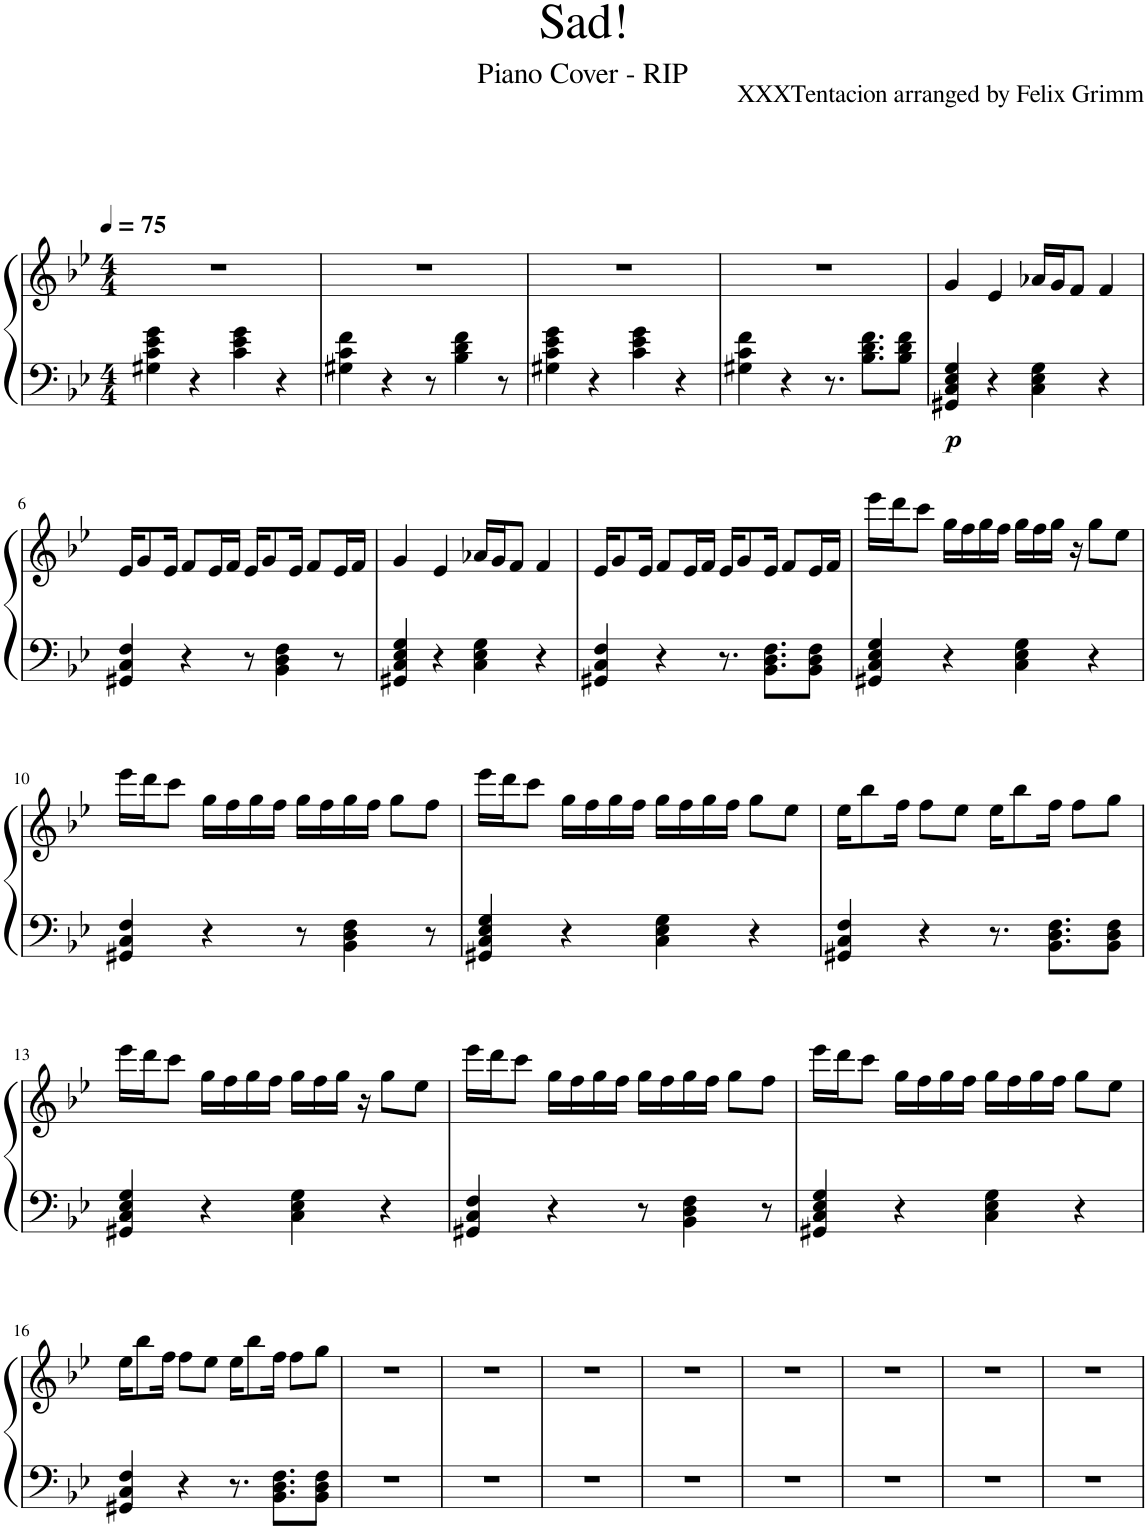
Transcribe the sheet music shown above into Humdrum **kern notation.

**kern	**kern	**dynam
*part1	*part1	*part1
*staff2	*staff1	*staff1/2
*I"Klavier	*	*
*I'Klav.	*	*
*clefF4	*clefG2	*
*k[b-e-]	*k[b-e-]	*
*M4/4	*M4/4	*
*MM75	*MM75	*
=1	=1	=1
4G#X\ 4c\ 4e-\ 4g\	1r	.
4r	.	.
4c\ 4e-\ 4g\	.	.
4r	.	.
=2	=2	=2
4G#X\ 4c\ 4f\	1r	.
4r	.	.
8r	.	.
4B-\ 4d\ 4f\	.	.
8r	.	.
=3	=3	=3
4G#X\ 4c\ 4e-\ 4g\	1r	.
4r	.	.
4c\ 4e-\ 4g\	.	.
4r	.	.
=4	=4	=4
4G#X\ 4c\ 4f\	1r	.
4r	.	.
8.r	.	.
8.B-\ 8.d\ 8.f\L	.	.
8B-\ 8d\ 8f\J	.	.
=5	=5	=5
!	!	!LO:DY:b=2
4GG#X/ 4C/ 4E-/ 4G/	4g/	p
4r	4e-/	.
4C\ 4E-\ 4G\	16a-X/LL	.
.	16g/J	.
.	8f/J	.
4r	4f/	.
!!LO:LB:g=z
=6	=6	=6
4GG#X/ 4C/ 4F/	16e-/KL	.
.	8g/	.
.	16e-/Jk	.
4r	8f/L	.
.	16e-/L	.
.	16f/JJ	.
8r	16e-/KL	.
.	8g/	.
4BB-\ 4D\ 4F\	.	.
.	16e-/Jk	.
.	8f/L	.
8r	16e-/L	.
.	16f/JJ	.
=7	=7	=7
4GG#X/ 4C/ 4E-/ 4G/	4g/	.
4r	4e-/	.
4C\ 4E-\ 4G\	16a-X/LL	.
.	16g/J	.
.	8f/J	.
4r	4f/	.
=8	=8	=8
4GG#X/ 4C/ 4F/	16e-/KL	.
.	8g/	.
.	16e-/Jk	.
4r	8f/L	.
.	16e-/L	.
.	16f/JJ	.
8.r	16e-/KL	.
.	8g/	.
8.BB-\ 8.D\ 8.F\L	16e-/Jk	.
.	8f/L	.
8BB-\ 8D\ 8F\J	16e-/L	.
.	16f/JJ	.
=9	=9	=9
4GG#X/ 4C/ 4E-/ 4G/	16eee-\LL	.
.	16ddd\J	.
.	8ccc\J	.
4r	16gg\LL	.
.	16ff\	.
.	16gg\	.
.	16ff\JJ	.
4C\ 4E-\ 4G\	16gg\LL	.
.	16ff\	.
.	16gg\JJ	.
.	16r	.
4r	8gg\L	.
.	8ee-\J	.
!!LO:LB:g=z
=10	=10	=10
4GG#X/ 4C/ 4F/	16eee-\LL	.
.	16ddd\J	.
.	8ccc\J	.
4r	16gg\LL	.
.	16ff\	.
.	16gg\	.
.	16ff\JJ	.
8r	16gg\LL	.
.	16ff\	.
4BB-\ 4D\ 4F\	16gg\	.
.	16ff\JJ	.
.	8gg\L	.
8r	8ff\J	.
=11	=11	=11
4GG#X/ 4C/ 4E-/ 4G/	16eee-\LL	.
.	16ddd\J	.
.	8ccc\J	.
4r	16gg\LL	.
.	16ff\	.
.	16gg\	.
.	16ff\JJ	.
4C\ 4E-\ 4G\	16gg\LL	.
.	16ff\	.
.	16gg\	.
.	16ff\JJ	.
4r	8gg\L	.
.	8ee-\J	.
=12	=12	=12
4GG#X/ 4C/ 4F/	16ee-\KL	.
.	8bb-\	.
.	16ff\Jk	.
4r	8ff\L	.
.	8ee-\J	.
8.r	16ee-\KL	.
.	8bb-\	.
8.BB-\ 8.D\ 8.F\L	16ff\Jk	.
.	8ff\L	.
8BB-\ 8D\ 8F\J	8gg\J	.
!!LO:LB:g=z
=13	=13	=13
4GG#X/ 4C/ 4E-/ 4G/	16eee-\LL	.
.	16ddd\J	.
.	8ccc\J	.
4r	16gg\LL	.
.	16ff\	.
.	16gg\	.
.	16ff\JJ	.
4C\ 4E-\ 4G\	16gg\LL	.
.	16ff\	.
.	16gg\JJ	.
.	16r	.
4r	8gg\L	.
.	8ee-\J	.
=14	=14	=14
4GG#X/ 4C/ 4F/	16eee-\LL	.
.	16ddd\J	.
.	8ccc\J	.
4r	16gg\LL	.
.	16ff\	.
.	16gg\	.
.	16ff\JJ	.
8r	16gg\LL	.
.	16ff\	.
4BB-\ 4D\ 4F\	16gg\	.
.	16ff\JJ	.
.	8gg\L	.
8r	8ff\J	.
=15	=15	=15
4GG#X/ 4C/ 4E-/ 4G/	16eee-\LL	.
.	16ddd\J	.
.	8ccc\J	.
4r	16gg\LL	.
.	16ff\	.
.	16gg\	.
.	16ff\JJ	.
4C\ 4E-\ 4G\	16gg\LL	.
.	16ff\	.
.	16gg\	.
.	16ff\JJ	.
4r	8gg\L	.
.	8ee-\J	.
!!LO:LB:g=z
=16	=16	=16
4GG#X/ 4C/ 4F/	16ee-\KL	.
.	8bb-\	.
.	16ff\Jk	.
4r	8ff\L	.
.	8ee-\J	.
8.r	16ee-\KL	.
.	8bb-\	.
8.BB-\ 8.D\ 8.F\L	16ff\Jk	.
.	8ff\L	.
8BB-\ 8D\ 8F\J	8gg\J	.
=17	=17	=17
1r	1r	.
=18	=18	=18
1r	1r	.
=19	=19	=19
1r	1r	.
=20	=20	=20
1r	1r	.
=21	=21	=21
1r	1r	.
=22	=22	=22
1r	1r	.
=23	=23	=23
1r	1r	.
=24	=24	=24
1r	1r	.
=	=	=
*-	*-	*-
